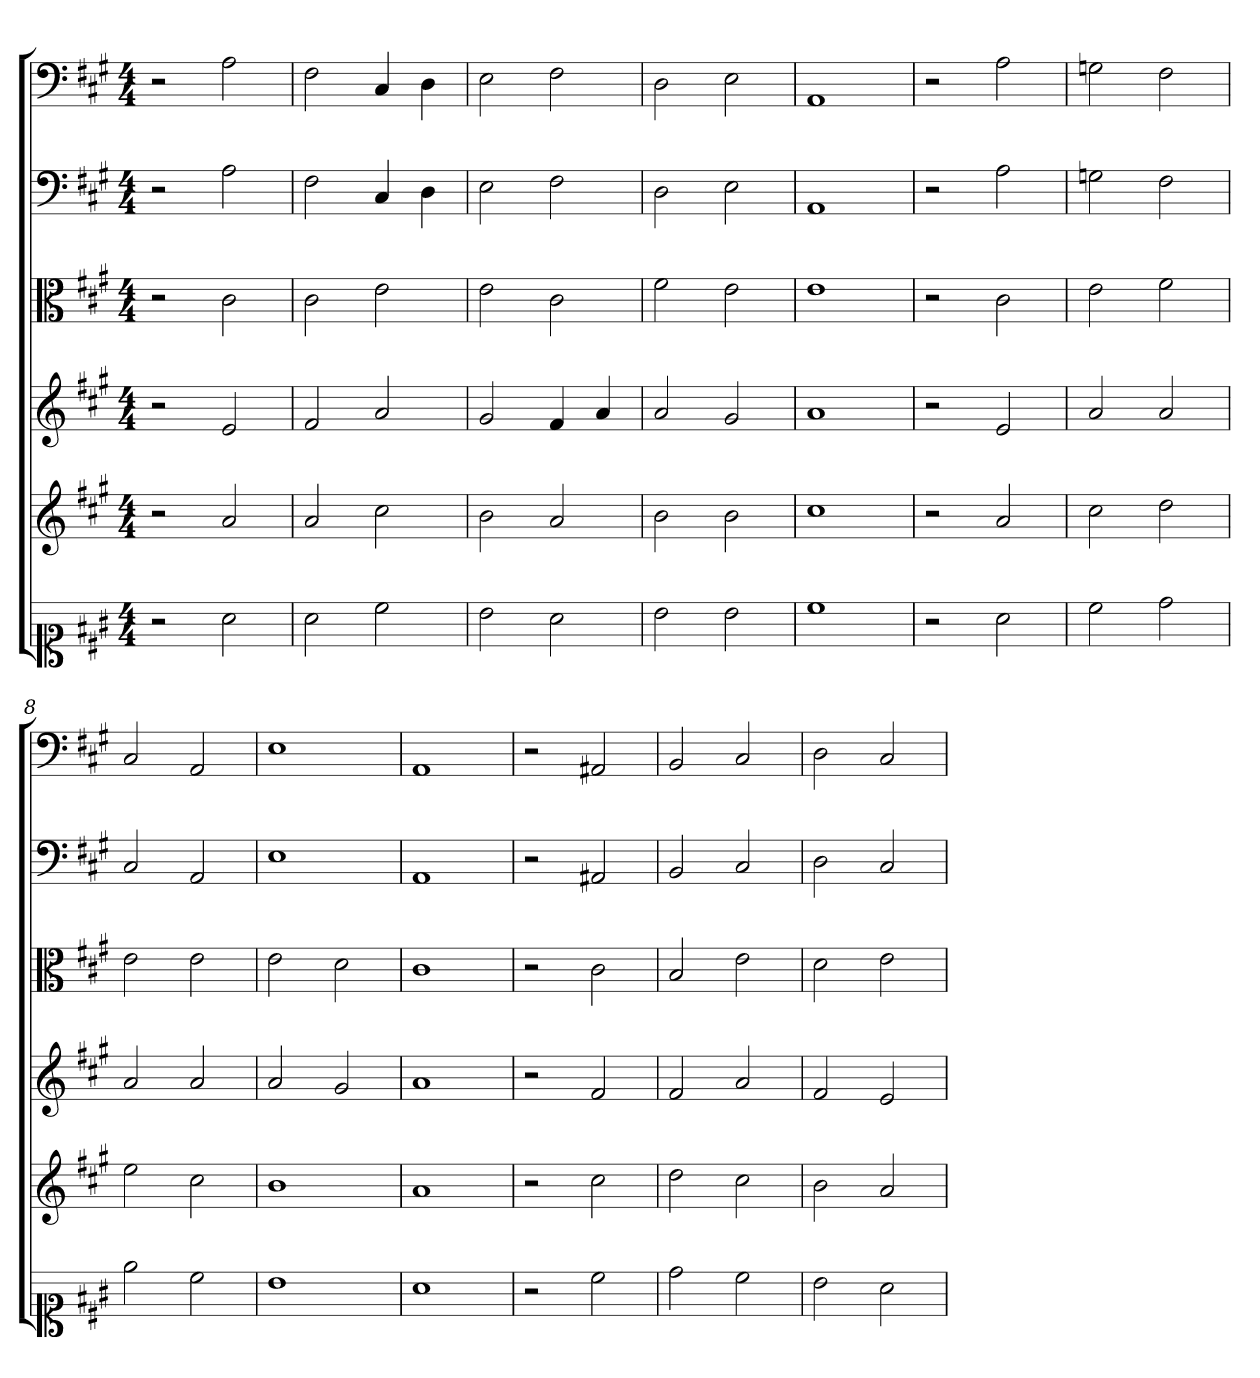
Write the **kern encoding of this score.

**kern	**kern	**kern	**kern	**kern	**kern
*part6	*part5	*part4	*part3	*part2	*part1
*staff6	*staff5	*staff4	*staff3	*staff2	*staff1
*clefC1	*	*	*clefC3	*clefF4	*clefF4
*k[f#c#g#]	*k[f#c#g#]	*k[f#c#g#]	*k[f#c#g#]	*k[f#c#g#]	*k[f#c#g#]
*A:	*A:	*A:	*A:	*A:	*A:
*M4/4	*M4/4	*M4/4	*M4/4	*M4/4	*M4/4
=1	=1	=1	=1	=1	=1
2r	2r	2r	2r	2r	2r
2a	2a	2e	2c#	2A	2A
=2	=2	=2	=2	=2	=2
2a	2a	2f#	2c#	2F#	2F#
2cc#	2cc#	2a	2e	4C#	4C#
.	.	.	.	4D	4D
=3	=3	=3	=3	=3	=3
2b	2b	2g#	2e	2E	2E
2a	2a	4f#	2c#	2F#	2F#
.	.	4a	.	.	.
=4	=4	=4	=4	=4	=4
2b	2b	2a	2f#	2D	2D
2b	2b	2g#	2e	2E	2E
=5	=5	=5	=5	=5	=5
1cc#	1cc#	1a	1e	1AA	1AA
=6	=6	=6	=6	=6	=6
2r	2r	2r	2r	2r	2r
2a	2a	2e	2c#	2A	2A
=7	=7	=7	=7	=7	=7
2cc#	2cc#	2a	2e	2Gn	2Gn
2dd	2dd	2a	2f#	2F#	2F#
=8	=8	=8	=8	=8	=8
2ee	2ee	2a	2e	2C#	2C#
2cc#	2cc#	2a	2e	2AA	2AA
=9	=9	=9	=9	=9	=9
1b	1b	2a	2e	1E	1E
.	.	2g#	2d	.	.
=10	=10	=10	=10	=10	=10
1a	1a	1a	1c#	1AA	1AA
=11	=11	=11	=11	=11	=11
2r	2r	2r	2r	2r	2r
2cc#	2cc#	2f#	2c#	2AA#X	2AA#X
=12	=12	=12	=12	=12	=12
2dd	2dd	2f#	2B	2BB	2BB
2cc#	2cc#	2a	2e	2C#	2C#
=13	=13	=13	=13	=13	=13
2b	2b	2f#	2d	2D	2D
2a	2a	2e	2e	2C#	2C#
=	=	=	=	=	=
*-	*-	*-	*-	*-	*-
